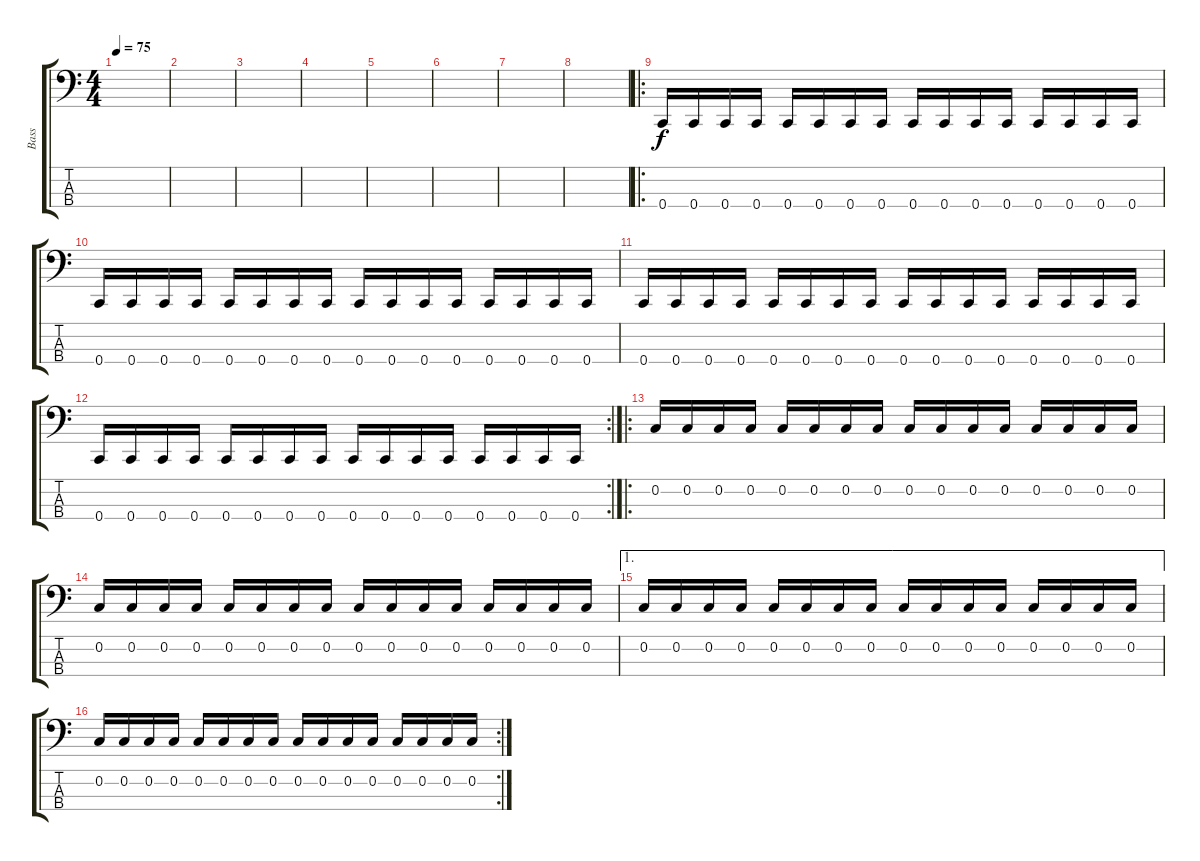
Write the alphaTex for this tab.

\track ("Bass" "Bass") {instrument electricbasspick}
\staff {score tabs}
\tuning (F2 C2 G1 C1) {hide}
\ts (4 4)
\tempo 75
\clef f4
\ks c
|
|
|
|
|
|
|
|
\ro
0.4.16 0.4.16 0.4.16 0.4.16 0.4.16 0.4.16 0.4.16 0.4.16 0.4.16 0.4.16 0.4.16 0.4.16 0.4.16 0.4.16 0.4.16 0.4.16 |
0.4.16 0.4.16 0.4.16 0.4.16 0.4.16 0.4.16 0.4.16 0.4.16 0.4.16 0.4.16 0.4.16 0.4.16 0.4.16 0.4.16 0.4.16 0.4.16 |
0.4.16 0.4.16 0.4.16 0.4.16 0.4.16 0.4.16 0.4.16 0.4.16 0.4.16 0.4.16 0.4.16 0.4.16 0.4.16 0.4.16 0.4.16 0.4.16 |
\rc 2
0.4.16 0.4.16 0.4.16 0.4.16 0.4.16 0.4.16 0.4.16 0.4.16 0.4.16 0.4.16 0.4.16 0.4.16 0.4.16 0.4.16 0.4.16 0.4.16 |
\ro
0.2.16 0.2.16 0.2.16 0.2.16 0.2.16 0.2.16 0.2.16 0.2.16 0.2.16 0.2.16 0.2.16 0.2.16 0.2.16 0.2.16 0.2.16 0.2.16 |
0.2.16 0.2.16 0.2.16 0.2.16 0.2.16 0.2.16 0.2.16 0.2.16 0.2.16 0.2.16 0.2.16 0.2.16 0.2.16 0.2.16 0.2.16 0.2.16 |
\ae 1
0.2.16 0.2.16 0.2.16 0.2.16 0.2.16 0.2.16 0.2.16 0.2.16 0.2.16 0.2.16 0.2.16 0.2.16 0.2.16 0.2.16 0.2.16 0.2.16 |
\rc 2
0.2.16 0.2.16 0.2.16 0.2.16 0.2.16 0.2.16 0.2.16 0.2.16 0.2.16 0.2.16 0.2.16 0.2.16 0.2.16 0.2.16 0.2.16 0.2.16
